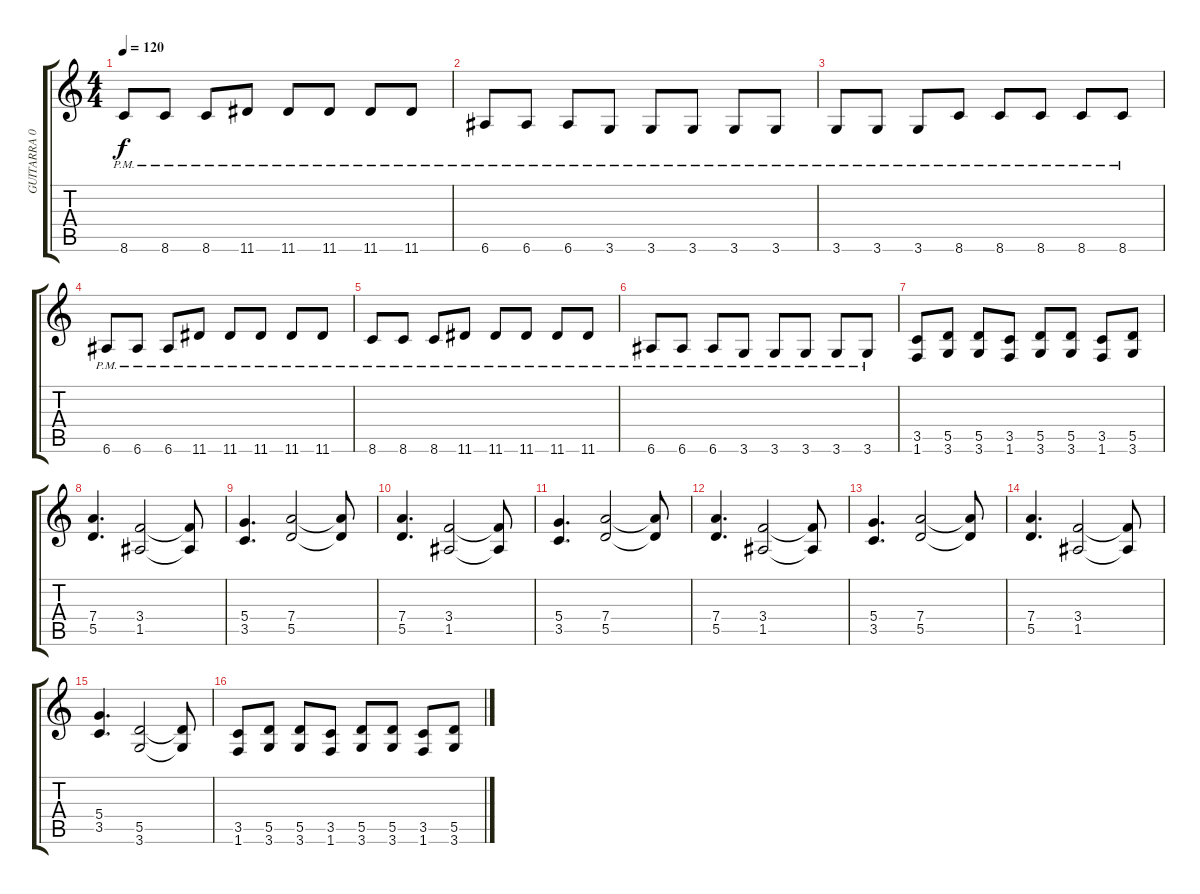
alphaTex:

\track ("GUITARRA 01" "GUITARRA 0") {instrument overdrivenguitar}
\staff {score tabs}
\tuning (E4 B3 G3 D3 A2 E2) {hide}
\ts (4 4)
\tempo 120
\clef g2
\ks c
8.6{pm}.8{dy f} 8.6{pm}.8 8.6{pm}.8 11.6{pm}.8 11.6{pm}.8 11.6{pm}.8 11.6{pm}.8 11.6{pm}.8 |
6.6{pm}.8 6.6{pm}.8 6.6{pm}.8 3.6{pm}.8 3.6{pm}.8 3.6{pm}.8 3.6{pm}.8 3.6{pm}.8 |
3.6{pm}.8 3.6{pm}.8 3.6{pm}.8 8.6{pm}.8 8.6{pm}.8 8.6{pm}.8 8.6{pm}.8 8.6{pm}.8 |
6.6{pm}.8 6.6{pm}.8 6.6{pm}.8 11.6{pm}.8 11.6{pm}.8 11.6{pm}.8 11.6{pm}.8 11.6{pm}.8 |
8.6{pm}.8 8.6{pm}.8 8.6{pm}.8 11.6{pm}.8 11.6{pm}.8 11.6{pm}.8 11.6{pm}.8 11.6{pm}.8 |
6.6{pm}.8 6.6{pm}.8 6.6{pm}.8 3.6{pm}.8 3.6{pm}.8 3.6{pm}.8 3.6{pm}.8 3.6{pm}.8 |
(3.5 1.6).8 (5.5 3.6).8 (5.5 3.6).8 (3.5 1.6).8 (5.5 3.6).8 (5.5 3.6).8 (3.5 1.6).8 (5.5 3.6).8 |
(7.4 5.5).4{d} (3.4 1.5).2 (3.4{t} 1.5{t}).8 |
(5.4 3.5).4{d} (7.4 5.5).2 (7.4{t} 5.5{t}).8 |
(7.4 5.5).4{d} (3.4 1.5).2 (3.4{t} 1.5{t}).8 |
(5.4 3.5).4{d} (7.4 5.5).2 (7.4{t} 5.5{t}).8 |
(7.4 5.5).4{d} (3.4 1.5).2 (3.4{t} 1.5{t}).8 |
(5.4 3.5).4{d} (7.4 5.5).2 (7.4{t} 5.5{t}).8 |
(7.4 5.5).4{d} (3.4 1.5).2 (3.4{t} 1.5{t}).8 |
(5.4 3.5).4{d} (5.5 3.6).2 (5.5{t} 3.6{t}).8 |
(3.5 1.6).8 (5.5 3.6).8 (5.5 3.6).8 (3.5 1.6).8 (5.5 3.6).8 (5.5 3.6).8 (3.5 1.6).8 (5.5 3.6).8
